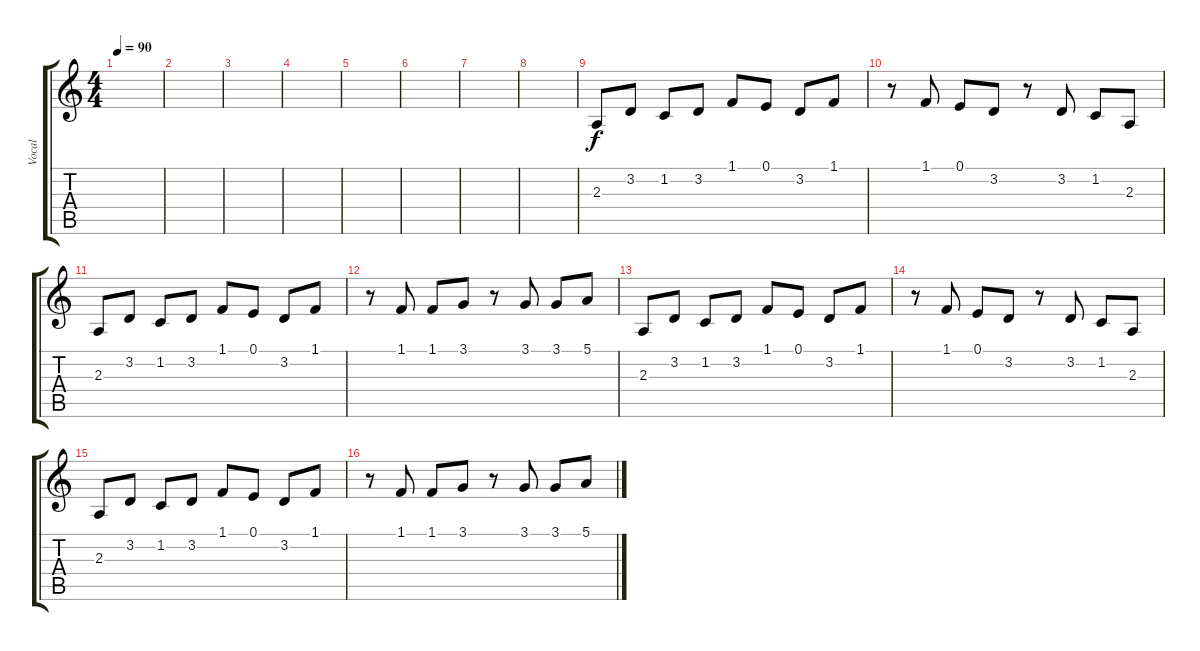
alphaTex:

\track ("Vocal" "Vocal") {instrument synthvoice}
\staff {score tabs}
\tuning (E4 B3 G3 D3 A2 E2) {hide}
\ts (4 4)
\tempo 90
\clef g2
\ks c
|
|
|
|
|
|
|
|
2.3.8 3.2.8 1.2.8 3.2.8 1.1.8 0.1.8 3.2.8 1.1.8 |
r.8 1.1.8 0.1.8 3.2.8 r.8 3.2.8 1.2.8 2.3.8 |
2.3.8 3.2.8 1.2.8 3.2.8 1.1.8 0.1.8 3.2.8 1.1.8 |
r.8 1.1.8 1.1.8 3.1.8 r.8 3.1.8 3.1.8 5.1.8 |
2.3.8 3.2.8 1.2.8 3.2.8 1.1.8 0.1.8 3.2.8 1.1.8 |
r.8 1.1.8 0.1.8 3.2.8 r.8 3.2.8 1.2.8 2.3.8 |
2.3.8 3.2.8 1.2.8 3.2.8 1.1.8 0.1.8 3.2.8 1.1.8 |
r.8 1.1.8 1.1.8 3.1.8 r.8 3.1.8 3.1.8 5.1.8
